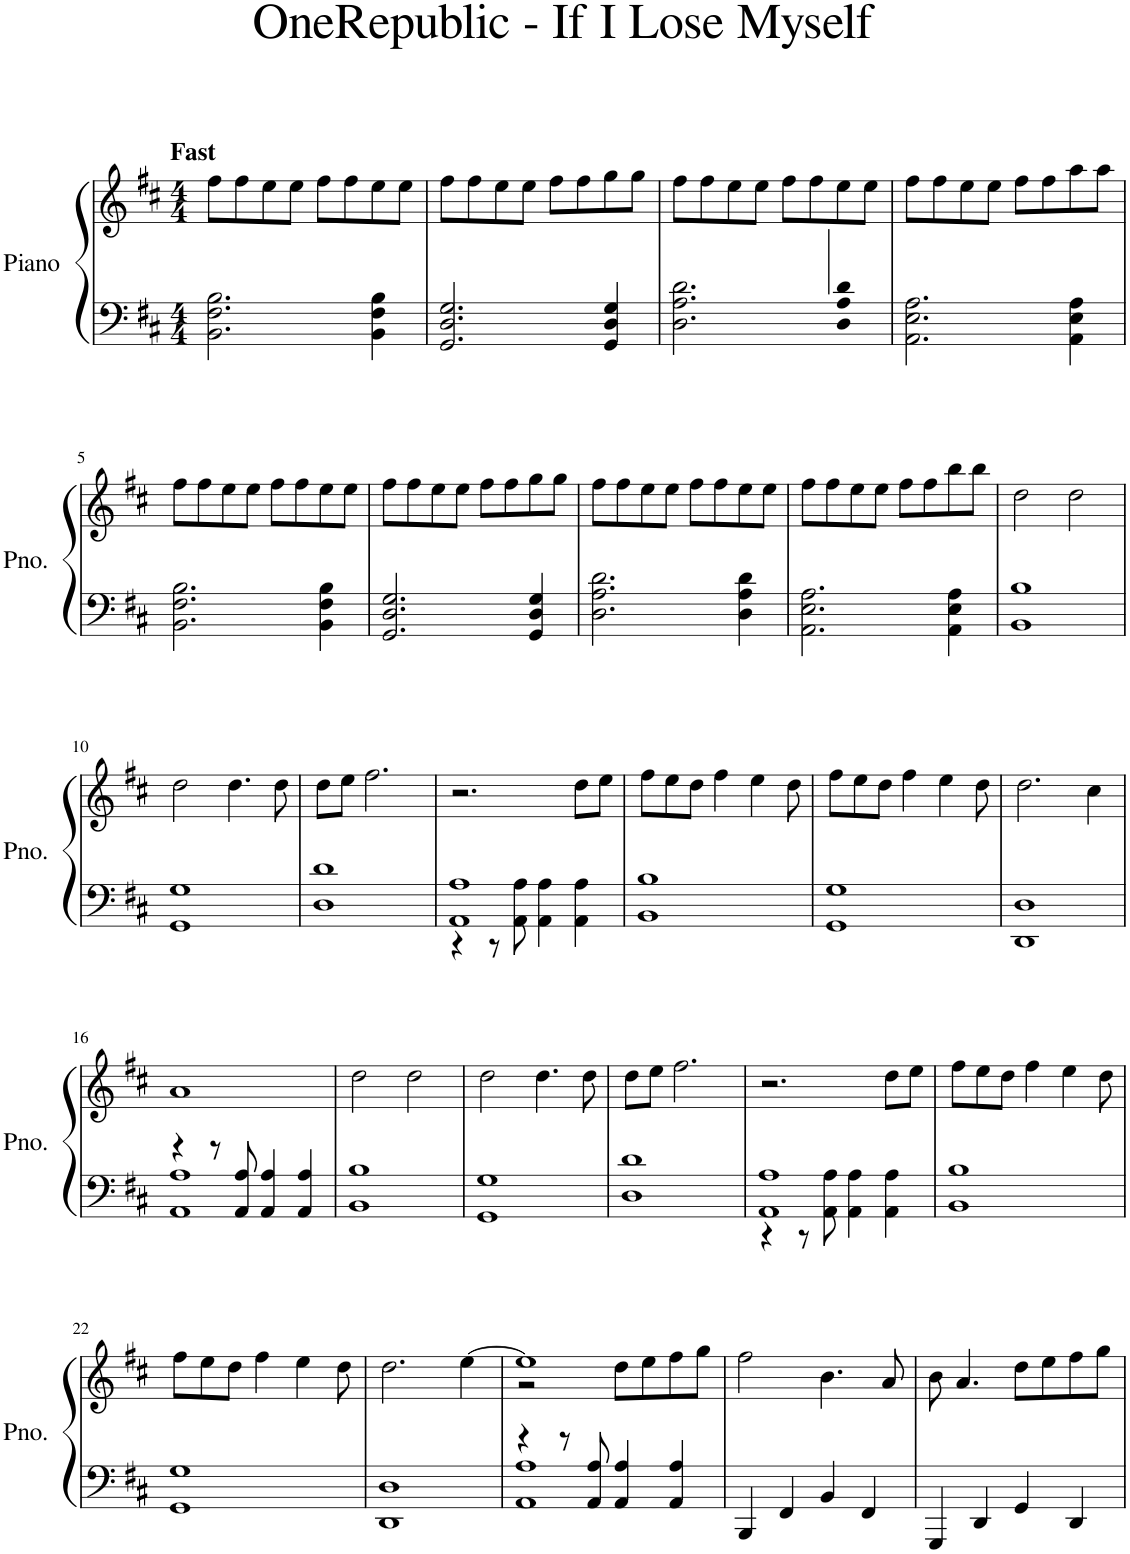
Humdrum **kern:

**kern	**kern
*part1	*part1
*staff2	*staff1
*I"Piano	*
*I'Pno.	*
*clefF4	*clefG2
*k[f#c#]	*k[f#c#]
*M4/4	*M4/4
=1	=1
!	!LO:TX:a:B:t=Fast
2.BB\ 2.F#\ 2.B\	8ff#\L
.	8ff#\
.	8ee\
.	8ee\J
.	8ff#\L
.	8ff#\
4BB\ 4F#\ 4B\	8ee\
.	8ee\J
=2	=2
2.GG/ 2.D/ 2.G/	8ff#\L
.	8ff#\
.	8ee\
.	8ee\J
.	8ff#\L
.	8ff#\
4GG/ 4D/ 4G/	8gg\
.	8gg\J
=3	=3
2.D\ 2.A\ 2.d\	8ff#\L
.	8ff#\
.	8ee\
.	8ee\J
.	8ff#\L
.	8ff#\
4D\ 4A\ 4d\	8ee\
.	8ee\J
=4	=4
2.AA\ 2.E\ 2.A\	8ff#\L
.	8ff#\
.	8ee\
.	8ee\J
.	8ff#\L
.	8ff#\
4AA\ 4E\ 4A\	8aa\
.	8aa\J
!!LO:LB:g=z
=5	=5
2.BB\ 2.F#\ 2.B\	8ff#\L
.	8ff#\
.	8ee\
.	8ee\J
.	8ff#\L
.	8ff#\
4BB\ 4F#\ 4B\	8ee\
.	8ee\J
=6	=6
2.GG/ 2.D/ 2.G/	8ff#\L
.	8ff#\
.	8ee\
.	8ee\J
.	8ff#\L
.	8ff#\
4GG/ 4D/ 4G/	8gg\
.	8gg\J
=7	=7
2.D\ 2.A\ 2.d\	8ff#\L
.	8ff#\
.	8ee\
.	8ee\J
.	8ff#\L
.	8ff#\
4D\ 4A\ 4d\	8ee\
.	8ee\J
=8	=8
2.AA\ 2.E\ 2.A\	8ff#\L
.	8ff#\
.	8ee\
.	8ee\J
.	8ff#\L
.	8ff#\
4AA\ 4E\ 4A\	8bb\
.	8bb\J
=9	=9
1BB 1B	2dd\
.	2dd\
!!LO:LB:g=z
=10	=10
1GG 1G	2dd\
.	4.dd\
.	8dd\
=11	=11
1D 1d	8dd\L
.	8ee\J
.	2.ff#\
=12	=12
*^	*
1AA 1A	4r	2.r
.	8r	.
.	8AA\ 8A\	.
.	4AA\ 4A\	.
.	4AA\ 4A\	8dd\L
.	.	8ee\J
*v	*v	*
=13	=13
1BB 1B	8ff#\L
.	8ee\
.	8dd\J
.	4ff#\
.	4ee\
.	8dd\
=14	=14
1GG 1G	8ff#\L
.	8ee\
.	8dd\J
.	4ff#\
.	4ee\
.	8dd\
=15	=15
1DD 1D	2.dd\
.	4cc#\
!!LO:LB:g=z
=16	=16
*^	*
4r	1AA 1A	1a
8r	.	.
8AA/ 8A/	.	.
4AA/ 4A/	.	.
4AA/ 4A/	.	.
*v	*v	*
=17	=17
1BB 1B	2dd\
.	2dd\
=18	=18
1GG 1G	2dd\
.	4.dd\
.	8dd\
=19	=19
1D 1d	8dd\L
.	8ee\J
.	2.ff#\
=20	=20
*^	*
1AA 1A	4r	2.r
.	8r	.
.	8AA\ 8A\	.
.	4AA\ 4A\	.
.	4AA\ 4A\	8dd\L
.	.	8ee\J
*v	*v	*
=21	=21
1BB 1B	8ff#\L
.	8ee\
.	8dd\J
.	4ff#\
.	4ee\
.	8dd\
!!LO:LB:g=z
=22	=22
1GG 1G	8ff#\L
.	8ee\
.	8dd\J
.	4ff#\
.	4ee\
.	8dd\
=23	=23
1DD 1D	2.dd\
.	[4ee\
=24	=24
*^	*^
4r	1AA 1A	1ee]	2r
8r	.	.	.
8AA/ 8A/	.	.	.
4AA/ 4A/	.	.	8dd\L
.	.	.	8ee\
4AA/ 4A/	.	.	8ff#\
.	.	.	8gg\J
*v	*v	*	*
*	*v	*v
=25	=25
4BBB/	2ff#\
4FF#/	.
4BB/	4.b\
4FF#/	.
.	8a/
=26	=26
4GGG/	8b\
.	4.a/
4DD/	.
4GG/	8dd\L
.	8ee\
4DD/	8ff#\
.	8gg\J
=	=
*-	*-
